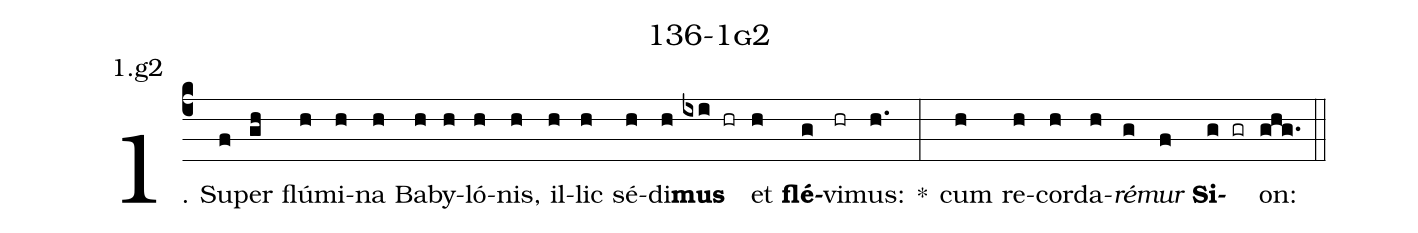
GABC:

name: 136-1g2;
annotation: 1.g2;
%%
(c4)1. Su(f)per(gh) flú(h)mi(h)na(h) Ba(h)by(h)ló(h)nis,(h) il(h)lic(h) sé(h)di(h)<b>mus</b>(ixi hr) et(h) <b>flé</b>(g)vi(hr)mus:(h.) *(:) cum(h) re(h)cor(h)da(h)<i>ré</i>(g)<i>mur</i>(f) <b>Si</b>(g gr)on:(ghg.) (::)
